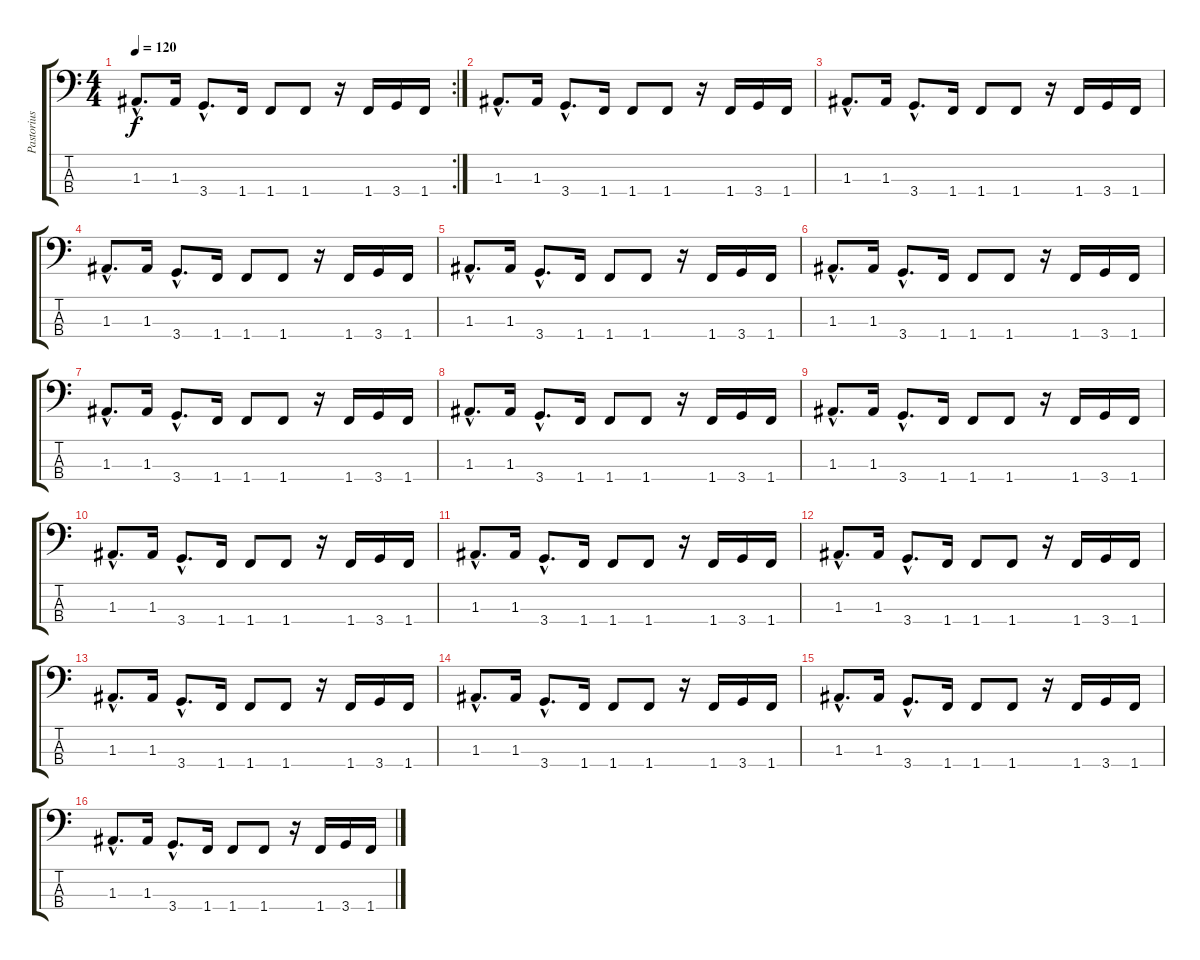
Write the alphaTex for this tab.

\track ("Pastorius" "Pastorius") {instrument fretlessbass}
\staff {score tabs}
\tuning (G2 D2 A1 E1) {hide}
\rc 2
\ts (4 4)
\tempo 120
\clef f4
\ks c
1.3{hac}.8{d dy f} 1.3.16 3.4{hac}.8{d} 1.4.16 1.4.8 1.4.8 r.16 1.4.16 3.4.16 1.4.16 |
1.3{hac}.8{d} 1.3.16 3.4{hac}.8{d} 1.4.16 1.4.8 1.4.8 r.16 1.4.16 3.4.16 1.4.16 |
1.3{hac}.8{d} 1.3.16 3.4{hac}.8{d} 1.4.16 1.4.8 1.4.8 r.16 1.4.16 3.4.16 1.4.16 |
1.3{hac}.8{d} 1.3.16 3.4{hac}.8{d} 1.4.16 1.4.8 1.4.8 r.16 1.4.16 3.4.16 1.4.16 |
1.3{hac}.8{d} 1.3.16 3.4{hac}.8{d} 1.4.16 1.4.8 1.4.8 r.16 1.4.16 3.4.16 1.4.16 |
1.3{hac}.8{d} 1.3.16 3.4{hac}.8{d} 1.4.16 1.4.8 1.4.8 r.16 1.4.16 3.4.16 1.4.16 |
1.3{hac}.8{d} 1.3.16 3.4{hac}.8{d} 1.4.16 1.4.8 1.4.8 r.16 1.4.16 3.4.16 1.4.16 |
1.3{hac}.8{d} 1.3.16 3.4{hac}.8{d} 1.4.16 1.4.8 1.4.8 r.16 1.4.16 3.4.16 1.4.16 |
1.3{hac}.8{d} 1.3.16 3.4{hac}.8{d} 1.4.16 1.4.8 1.4.8 r.16 1.4.16 3.4.16 1.4.16 |
1.3{hac}.8{d} 1.3.16 3.4{hac}.8{d} 1.4.16 1.4.8 1.4.8 r.16 1.4.16 3.4.16 1.4.16 |
1.3{hac}.8{d} 1.3.16 3.4{hac}.8{d} 1.4.16 1.4.8 1.4.8 r.16 1.4.16 3.4.16 1.4.16 |
1.3{hac}.8{d} 1.3.16 3.4{hac}.8{d} 1.4.16 1.4.8 1.4.8 r.16 1.4.16 3.4.16 1.4.16 |
1.3{hac}.8{d} 1.3.16 3.4{hac}.8{d} 1.4.16 1.4.8 1.4.8 r.16 1.4.16 3.4.16 1.4.16 |
1.3{hac}.8{d} 1.3.16 3.4{hac}.8{d} 1.4.16 1.4.8 1.4.8 r.16 1.4.16 3.4.16 1.4.16 |
1.3{hac}.8{d} 1.3.16 3.4{hac}.8{d} 1.4.16 1.4.8 1.4.8 r.16 1.4.16 3.4.16 1.4.16 |
1.3{hac}.8{d} 1.3.16 3.4{hac}.8{d} 1.4.16 1.4.8 1.4.8 r.16 1.4.16 3.4.16 1.4.16
